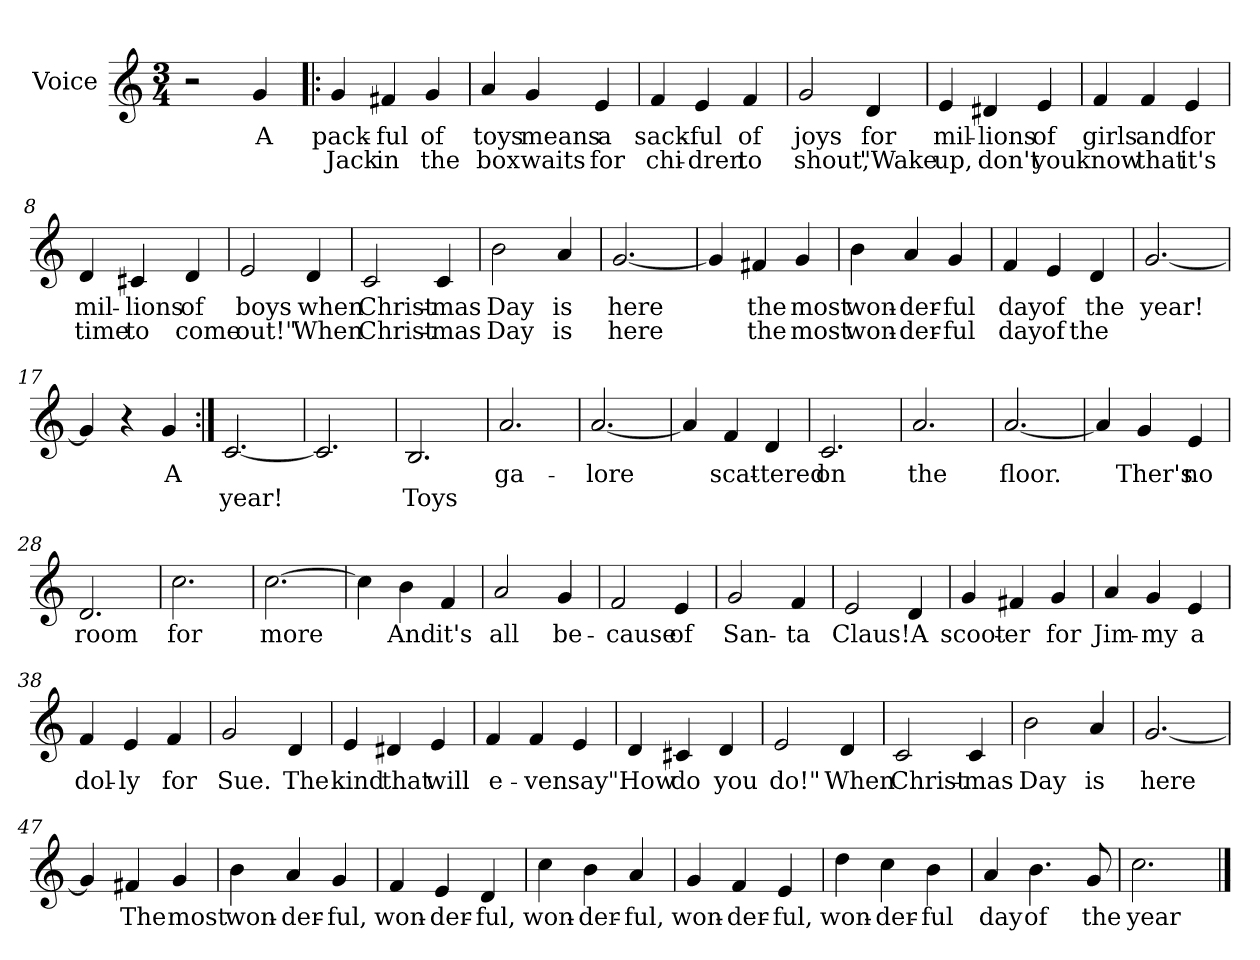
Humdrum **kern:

**kern	**text	**text
*part1	*part1	*part1
*staff1	*staff1	*staff1
*I"Voice	*	*
*I'Vo.	*	*
*clefG2	*	*
*k[]	*	*
*C:	*	*
*M3/4	*	*
=1	=1	=1
2r	.	.
4g/	A	.
=2!|:	=2!|:	=2!|:
4g/	pack-	Jack
4f#X/	-ful	in
4g/	of	the
=3	=3	=3
4a/	toys	box
4g/	means	waits
4e/	a	for
=4	=4	=4
4f/	sack-	chi-
4e/	-ful	-dren
4f/	of	to
=5	=5	=5
2g/	joys	shout,
4d/	for	"Wake
!!LO:LB:g=z
=6	=6	=6
4e/	mil-	up,
4d#X/	-lions	don't
4e/	of	you
=7	=7	=7
4f/	girls	know
4f/	and	that
4e/	for	it's
=8	=8	=8
4d/	mil-	time
4c#X/	-lions	to
4d/	of	come
=9	=9	=9
2e/	boys	out!"
4d/	when	When
=10	=10	=10
2c/	Christ-	Christ-
4c/	-mas	-mas
=11	=11	=11
2b\	Day	Day
4a/	is	is
!!LO:LB:g=z
=12	=12	=12
[2.g/	here	here
=13	=13	=13
4g/]	.	.
4f#X/	the	the
4g/	most	most
=14	=14	=14
4b\	won-	won-
4a/	-der-	-der-
4g/	-ful	-ful
=15	=15	=15
4f/	day	day
4e/	of	of
4d/	the	the
=16	=16	=16
[2.g/	year!	.
=17	=17	=17
4g/]	.	.
4r	.	.
4g/	A	.
=18:|!	=18:|!	=18:|!
[2.c/	.	year!
=19	=19	=19
2.c/]	.	.
=20	=20	=20
2.B/	.	Toys
!!LO:LB:g=z
=21	=21	=21
2.a/	ga-	.
=22	=22	=22
[2.a/	-lore	.
=23	=23	=23
4a/]	.	.
4f/	scat-	.
4d/	-tered	.
=24	=24	=24
2.c/	on	.
=25	=25	=25
2.a/	the	.
=26	=26	=26
[2.a/	floor.	.
=27	=27	=27
4a/]	.	.
4g/	Ther's	.
4e/	no	.
=28	=28	=28
2.d/	room	.
=29	=29	=29
2.cc\	for	.
=30	=30	=30
[2.cc\	more	.
!!LO:LB:g=z
=31	=31	=31
4cc\]	.	.
4b\	And	.
4f/	it's	.
=32	=32	=32
2a/	all	.
4g/	be-	.
=33	=33	=33
2f/	-cause	.
4e/	of	.
=34	=34	=34
2g/	San-	.
4f/	-ta	.
=35	=35	=35
2e/	Claus!	.
4d/	A	.
=36	=36	=36
4g/	scoot-	.
4f#X/	-er	.
4g/	for	.
=37	=37	=37
4a/	Jim-	.
4g/	-my	.
4e/	a	.
!!LO:LB:g=z
=38	=38	=38
4f/	dol-	.
4e/	-ly	.
4f/	for	.
=39	=39	=39
2g/	Sue.	.
4d/	The	.
=40	=40	=40
4e/	kind	.
4d#X/	that	.
4e/	will	.
=41	=41	=41
4f/	e-	.
4f/	-ven	.
4e/	say	.
=42	=42	=42
4d/	"How	.
4c#X/	do	.
4d/	you	.
=43	=43	=43
2e/	do!"	.
4d/	When	.
!!LO:LB:g=z
=44	=44	=44
2c/	Christ-	.
4c/	-mas	.
=45	=45	=45
2b\	Day	.
4a/	is	.
=46	=46	=46
[2.g/	here	.
=47	=47	=47
4g/]	.	.
4f#X/	The	.
4g/	most	.
=48	=48	=48
4b\	won-	.
4a/	-der-	.
4g/	-ful,	.
=49	=49	=49
4f/	won-	.
4e/	-der-	.
4d/	-ful,	.
!!LO:LB:g=z
=50	=50	=50
4cc\	won-	.
4b\	-der-	.
4a/	-ful,	.
=51	=51	=51
4g/	won-	.
4f/	-der-	.
4e/	-ful,	.
=52	=52	=52
4dd\	won-	.
4cc\	-der-	.
4b\	-ful	.
=53	=53	=53
4a/	day	.
4.b\	of	.
8g/	the	.
=54	=54	=54
2.cc\	year	.
==	==	==
*-	*-	*-
